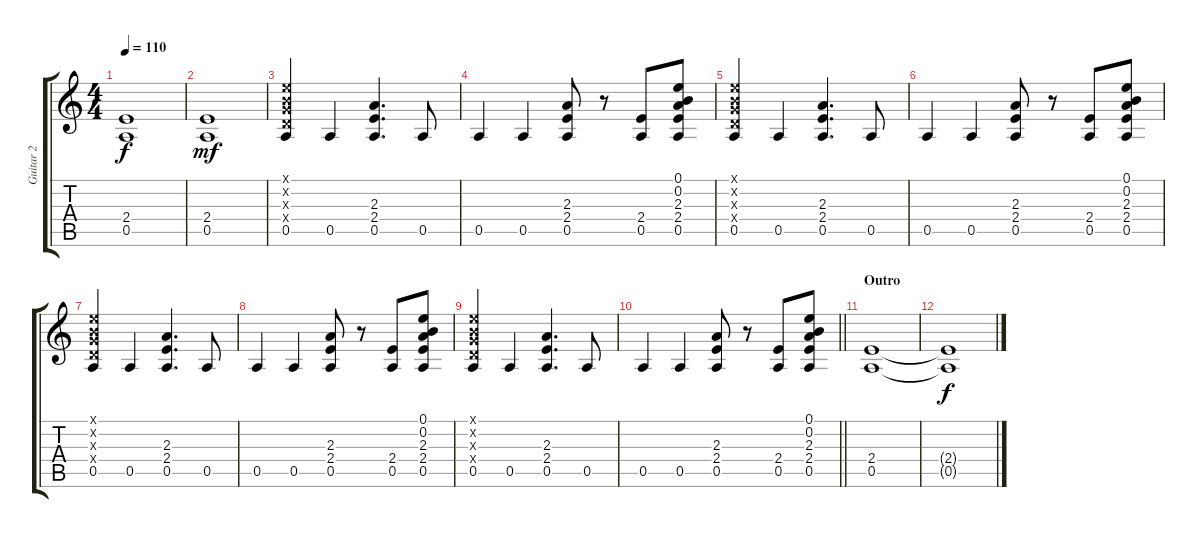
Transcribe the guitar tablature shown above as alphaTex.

\track ("Guitar 2" "Guitar 2") {instrument electricguitarclean}
\staff {score tabs}
\tuning (E4 B3 G3 D3 A2 E2) {hide}
\ts (4 4)
\tempo 110
\clef g2
\ks c
(2.4{t} 0.5{t}).1{dy f} |
(2.4 0.5).1{dy mf} |
(0.1{x} 0.2{x} 0.3{x} 0.4{x} 0.5).4 0.5.4 (2.3 2.4 0.5).4{d} 0.5.8 |
0.5.4 0.5.4 (2.3 2.4 0.5).8 r.8 (2.4 0.5).8 (0.1 0.2 2.3 2.4 0.5).8 |
(0.1{x} 0.2{x} 0.3{x} 0.4{x} 0.5).4 0.5.4 (2.3 2.4 0.5).4{d} 0.5.8 |
0.5.4 0.5.4 (2.3 2.4 0.5).8 r.8 (2.4 0.5).8 (0.1 0.2 2.3 2.4 0.5).8 |
(0.1{x} 0.2{x} 0.3{x} 0.4{x} 0.5).4 0.5.4 (2.3 2.4 0.5).4{d} 0.5.8 |
0.5.4 0.5.4 (2.3 2.4 0.5).8 r.8 (2.4 0.5).8 (0.1 0.2 2.3 2.4 0.5).8 |
(0.1{x} 0.2{x} 0.3{x} 0.4{x} 0.5).4 0.5.4 (2.3 2.4 0.5).4{d} 0.5.8 |
\barLineRight lightlight
0.5.4 0.5.4 (2.3 2.4 0.5).8 r.8 (2.4 0.5).8 (0.1 0.2 2.3 2.4 0.5).8 |
\section ("" "Outro")
(2.4 0.5).1 |
(2.4{t} 0.5{t}).1{dy f}
